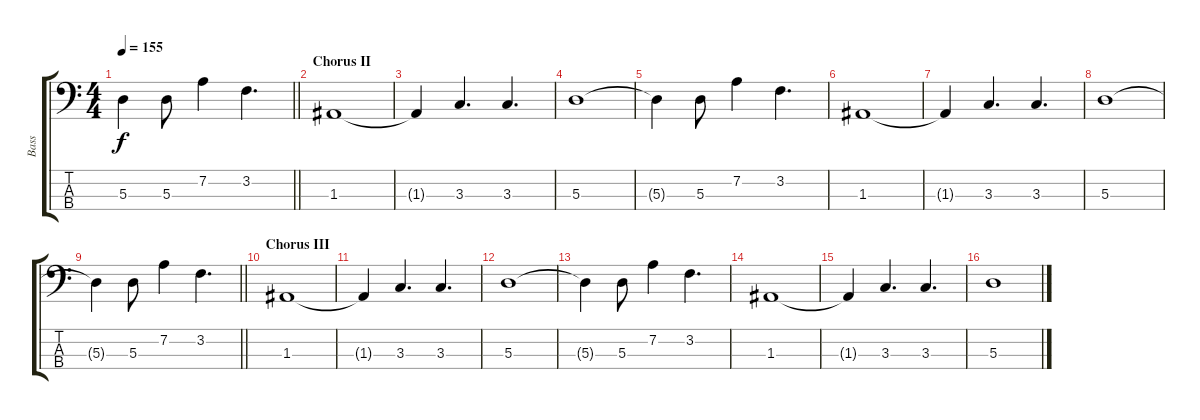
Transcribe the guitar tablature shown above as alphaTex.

\track ("Bass" "Bass") {instrument synthbass2}
\staff {score tabs}
\tuning (G2 D2 A1 E1) {hide}
\ts (4 4)
\tempo 155
\clef f4
\barLineRight lightlight
\ks c
5.3{t}.4{dy f} 5.3.8 7.2.4 3.2.4{d} |
\section ("" "Chorus II")
1.3.1 |
1.3{t}.4 3.3.4{d} 3.3.4{d} |
5.3.1 |
5.3{t}.4 5.3.8 7.2.4 3.2.4{d} |
1.3.1 |
1.3{t}.4 3.3.4{d} 3.3.4{d} |
5.3.1 |
\barLineRight lightlight
5.3{t}.4 5.3.8 7.2.4 3.2.4{d} |
\section ("" "Chorus III")
1.3.1 |
1.3{t}.4 3.3.4{d} 3.3.4{d} |
5.3.1 |
5.3{t}.4 5.3.8 7.2.4 3.2.4{d} |
1.3.1 |
1.3{t}.4 3.3.4{d} 3.3.4{d} |
5.3.1
